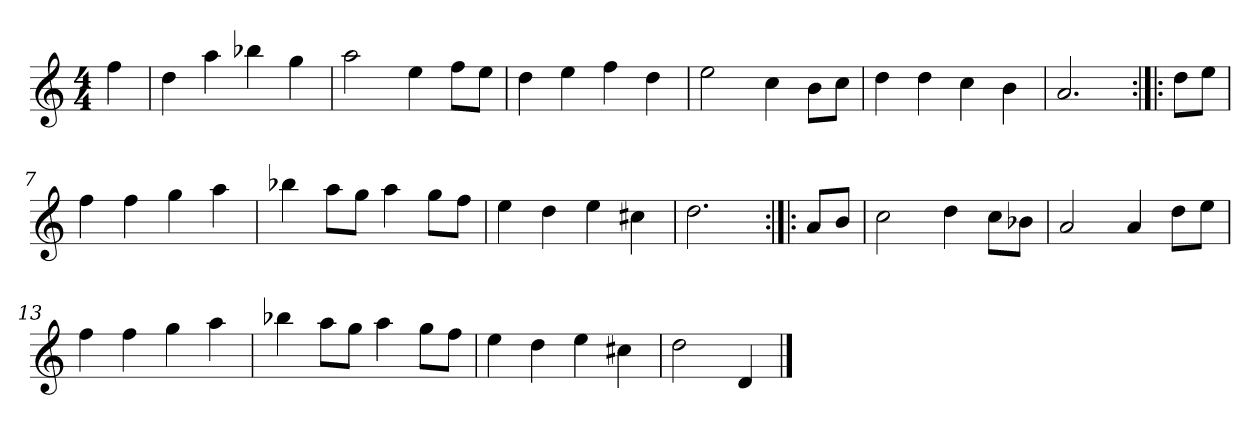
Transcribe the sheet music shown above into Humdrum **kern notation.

**kern
*part1
*staff1
*clefG2
*k[]
*D:dor
*M4/4
*MM120
=
4ff
=1
4dd
4aa
4bb-X
4gg
=2
2aa
4ee
8ff\L
8ee\J
=3
4dd
4ee
4ff
4dd
=4
2ee
4cc
8b\L
8cc\J
=5
4dd
4dd
4cc
4b
=6
2.a
=:|!|:
8dd\L
8ee\J
=7
4ff
4ff
4gg
4aa
=8
4bb-X
8aa\L
8gg\J
4aa
8gg\L
8ff\J
=9
4ee
4dd
4ee
4cc#X
=10
2.dd
=:|!|:
8a/L
8b/J
=11
2cc
4dd
8cc\L
8b-X\J
=12
2a
4a
8dd\L
8ee\J
=13
4ff
4ff
4gg
4aa
=14
4bb-X
8aa\L
8gg\J
4aa
8gg\L
8ff\J
=15
4ee
4dd
4ee
4cc#X
=16
2dd
4d
==
*-
